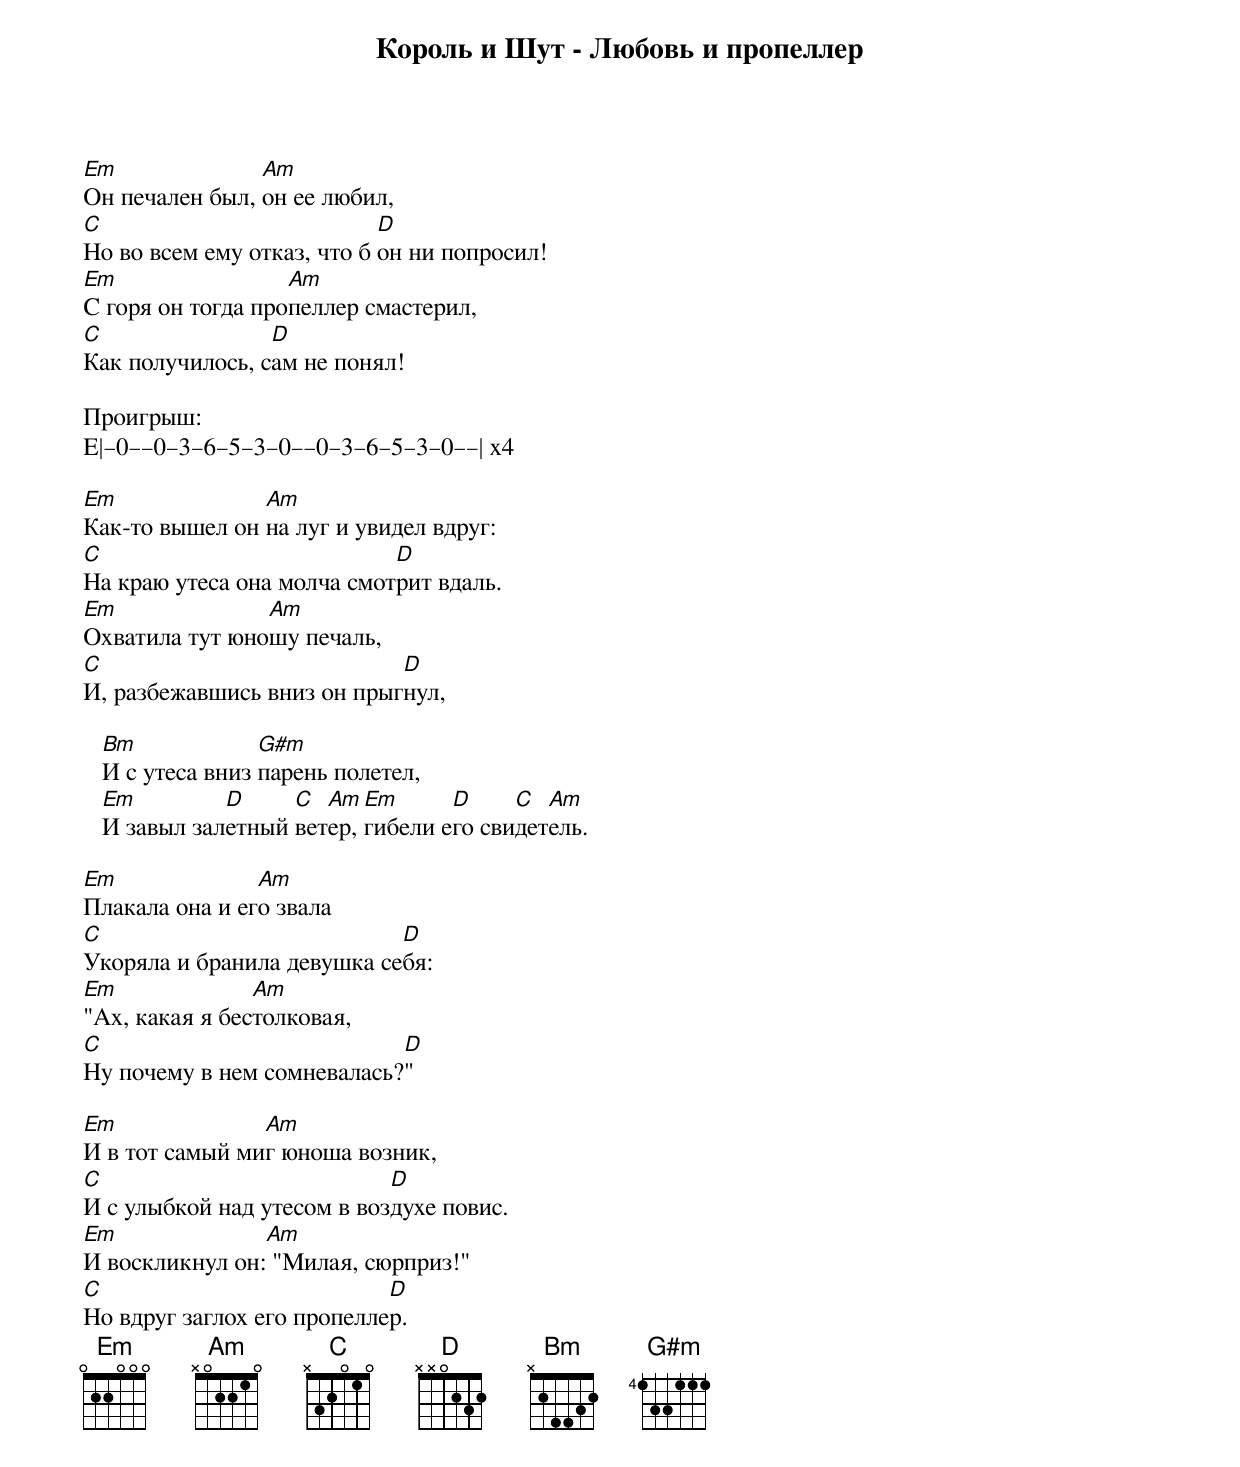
Король и Шут - Любовь и пропеллер

Em              Am
Он печален был, он ее любил,
C                           D
Но во всем ему отказ, что б он ни попросил!
Em                 Am
С горя он тогда пропеллер смастерил,
C                D
Как получилось, сам не понял!

Проигрыш:
E|–0––0–3–6–5–3–0––0–3–6–5–3–0––| х4

Em              Am
Как-то вышел он на луг и увидел вдруг:
C                           D
На краю утеса она молча смотрит вдаль.
Em              Am
Охватила тут юношу печаль,
C                           D
И, разбежавшись вниз он прыгнул,

   Bm             G#m
   И с утеса вниз парень полетел,
   Em         D     C  Am  Em      D     C  Am
   И завыл залетный ветер, гибели его свидетель.

Em              Am
Плакала она и его звала
C                           D
Укоряла и бранила девушка себя:
Em              Am
"Ах, какая я бестолковая,
C                           D
Ну почему в нем сомневалась?"

Em              Am
И в тот самый миг юноша возник,
C                           D
И с улыбкой над утесом в воздухе повис.
Em              Am
И воскликнул он: "Милая, сюрприз!"
C                           D
Но вдруг заглох его пропеллер.
